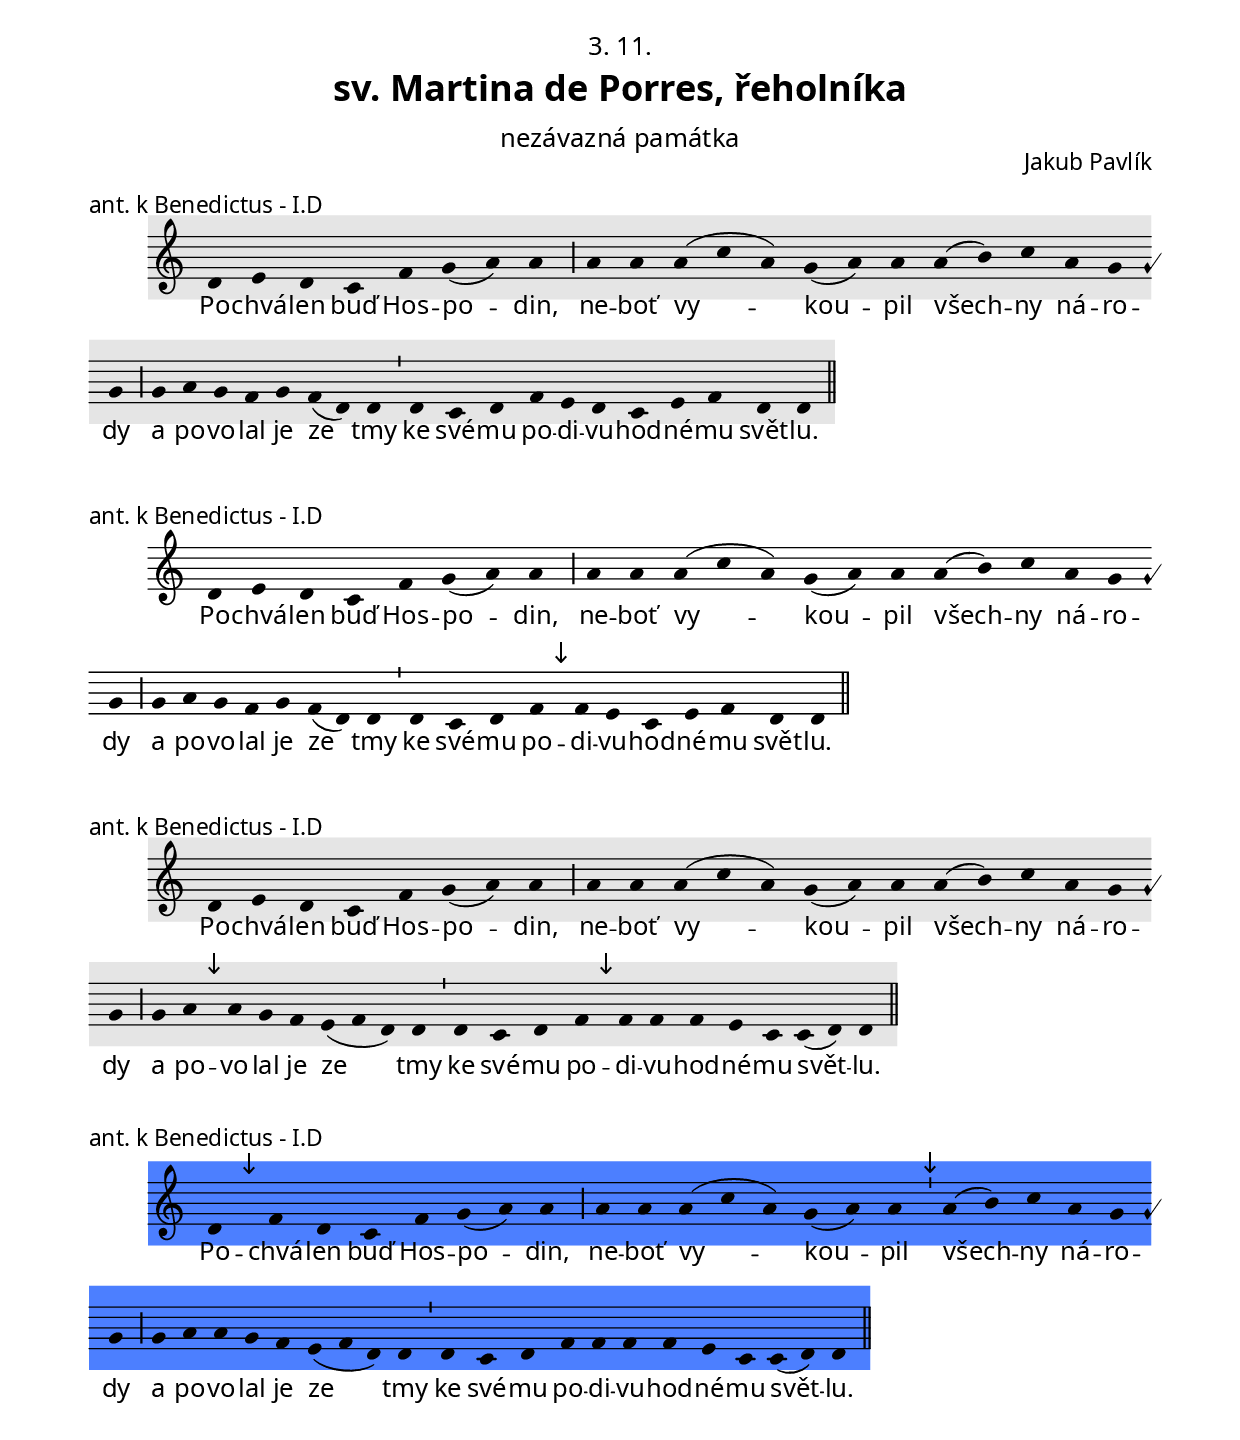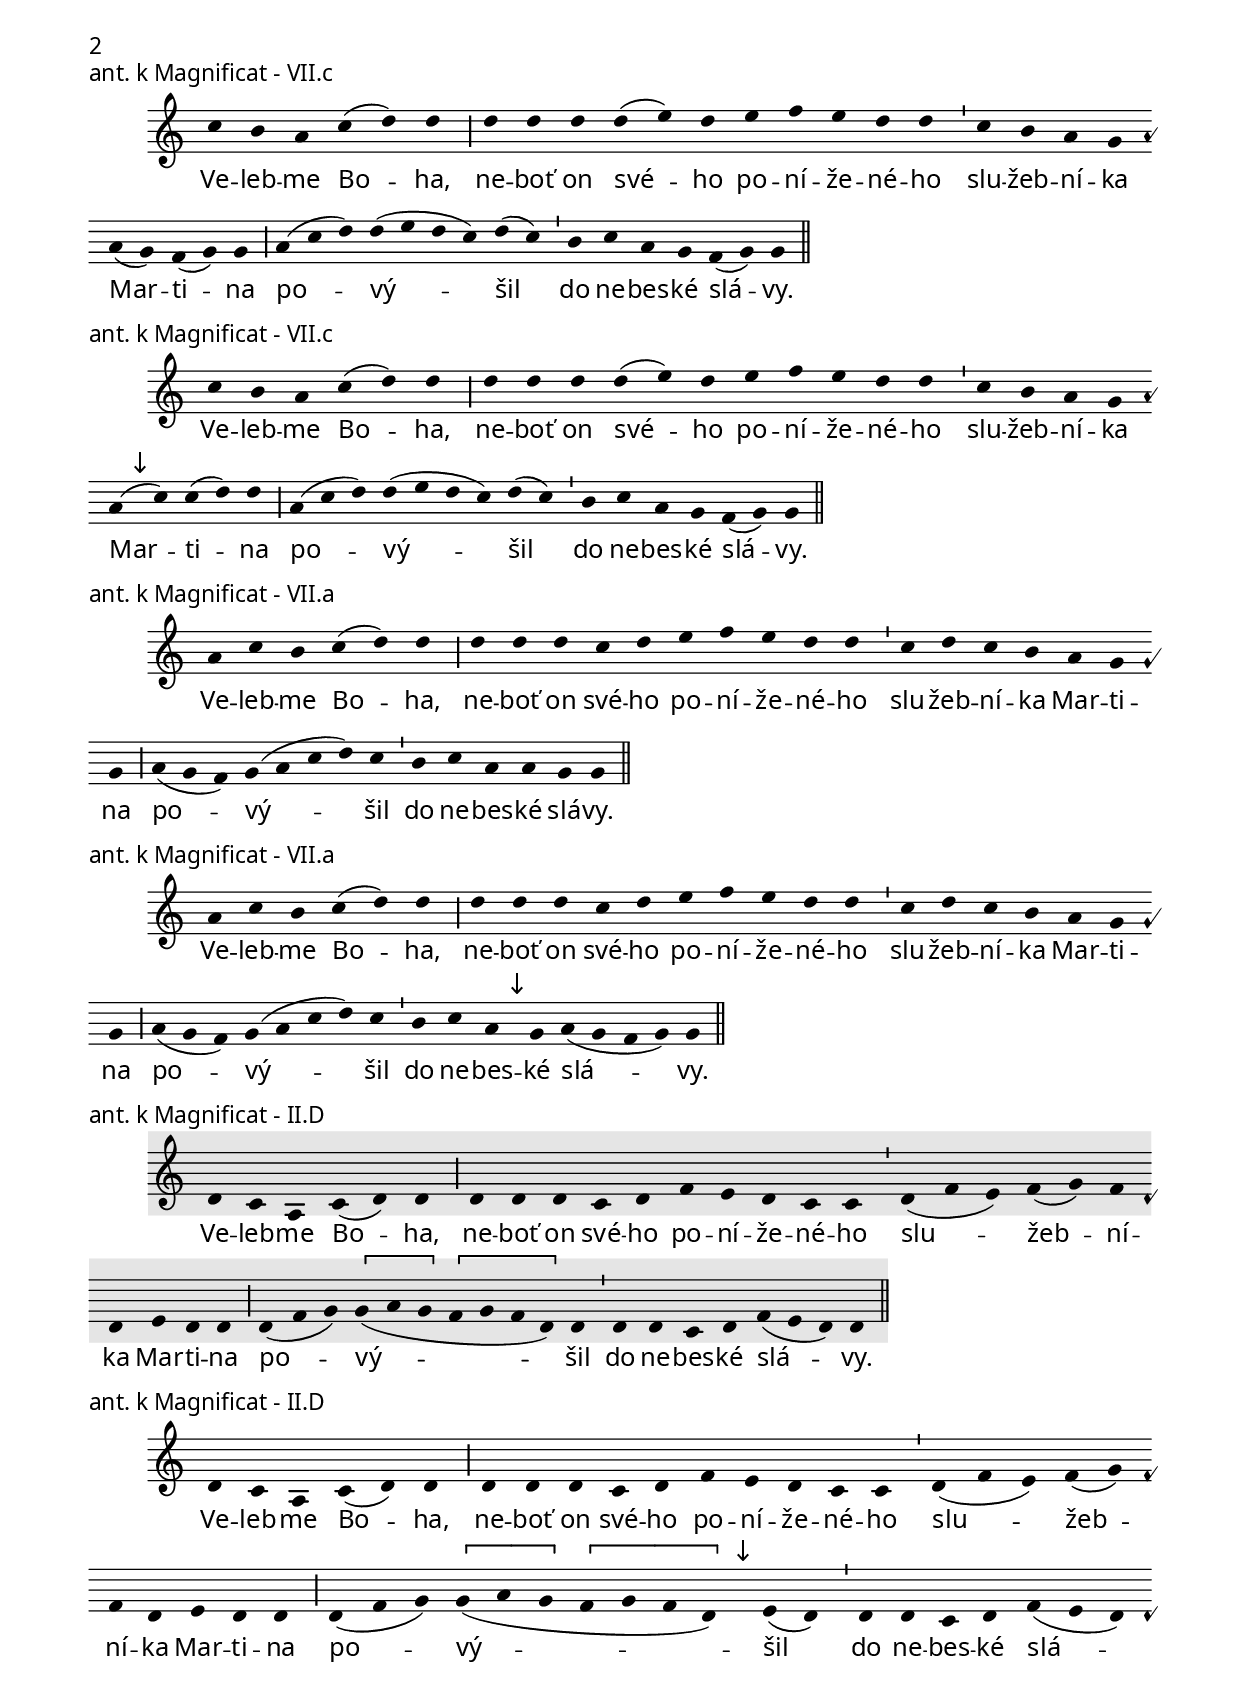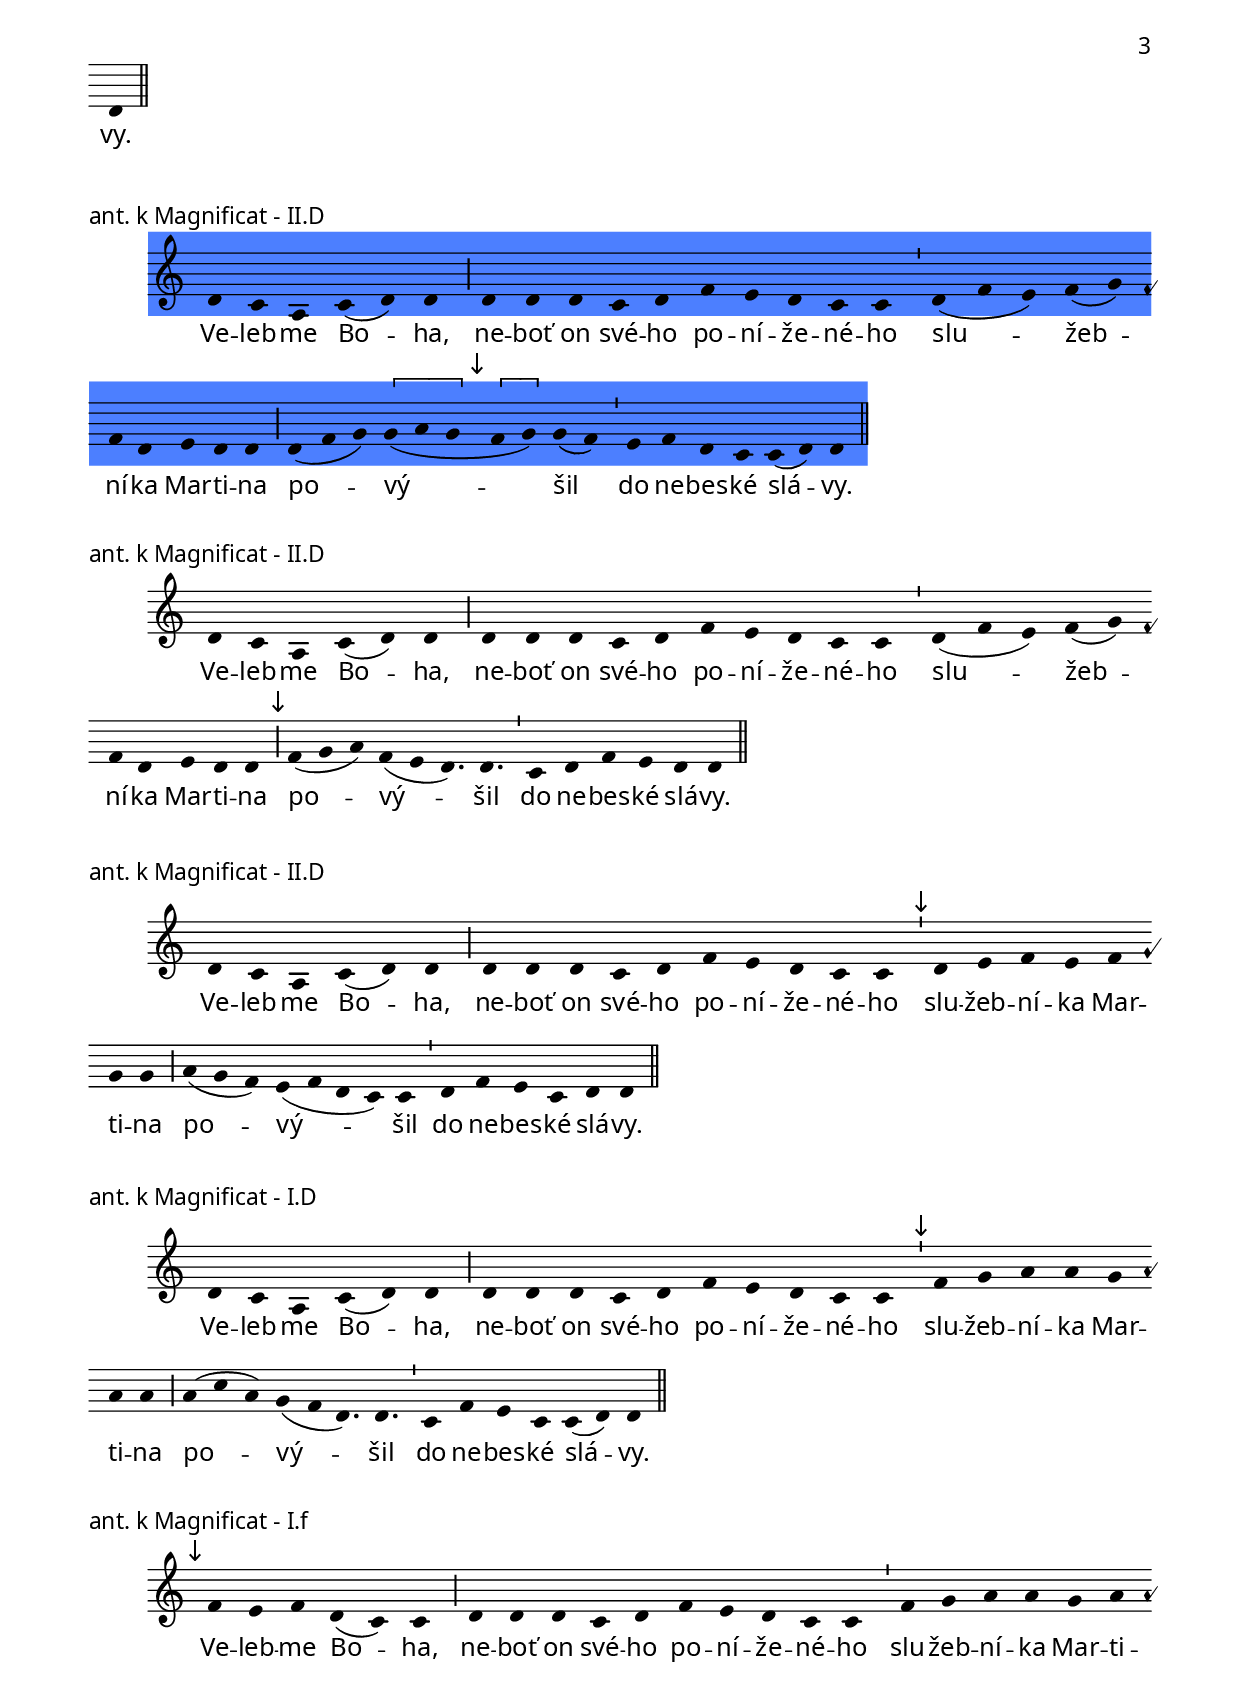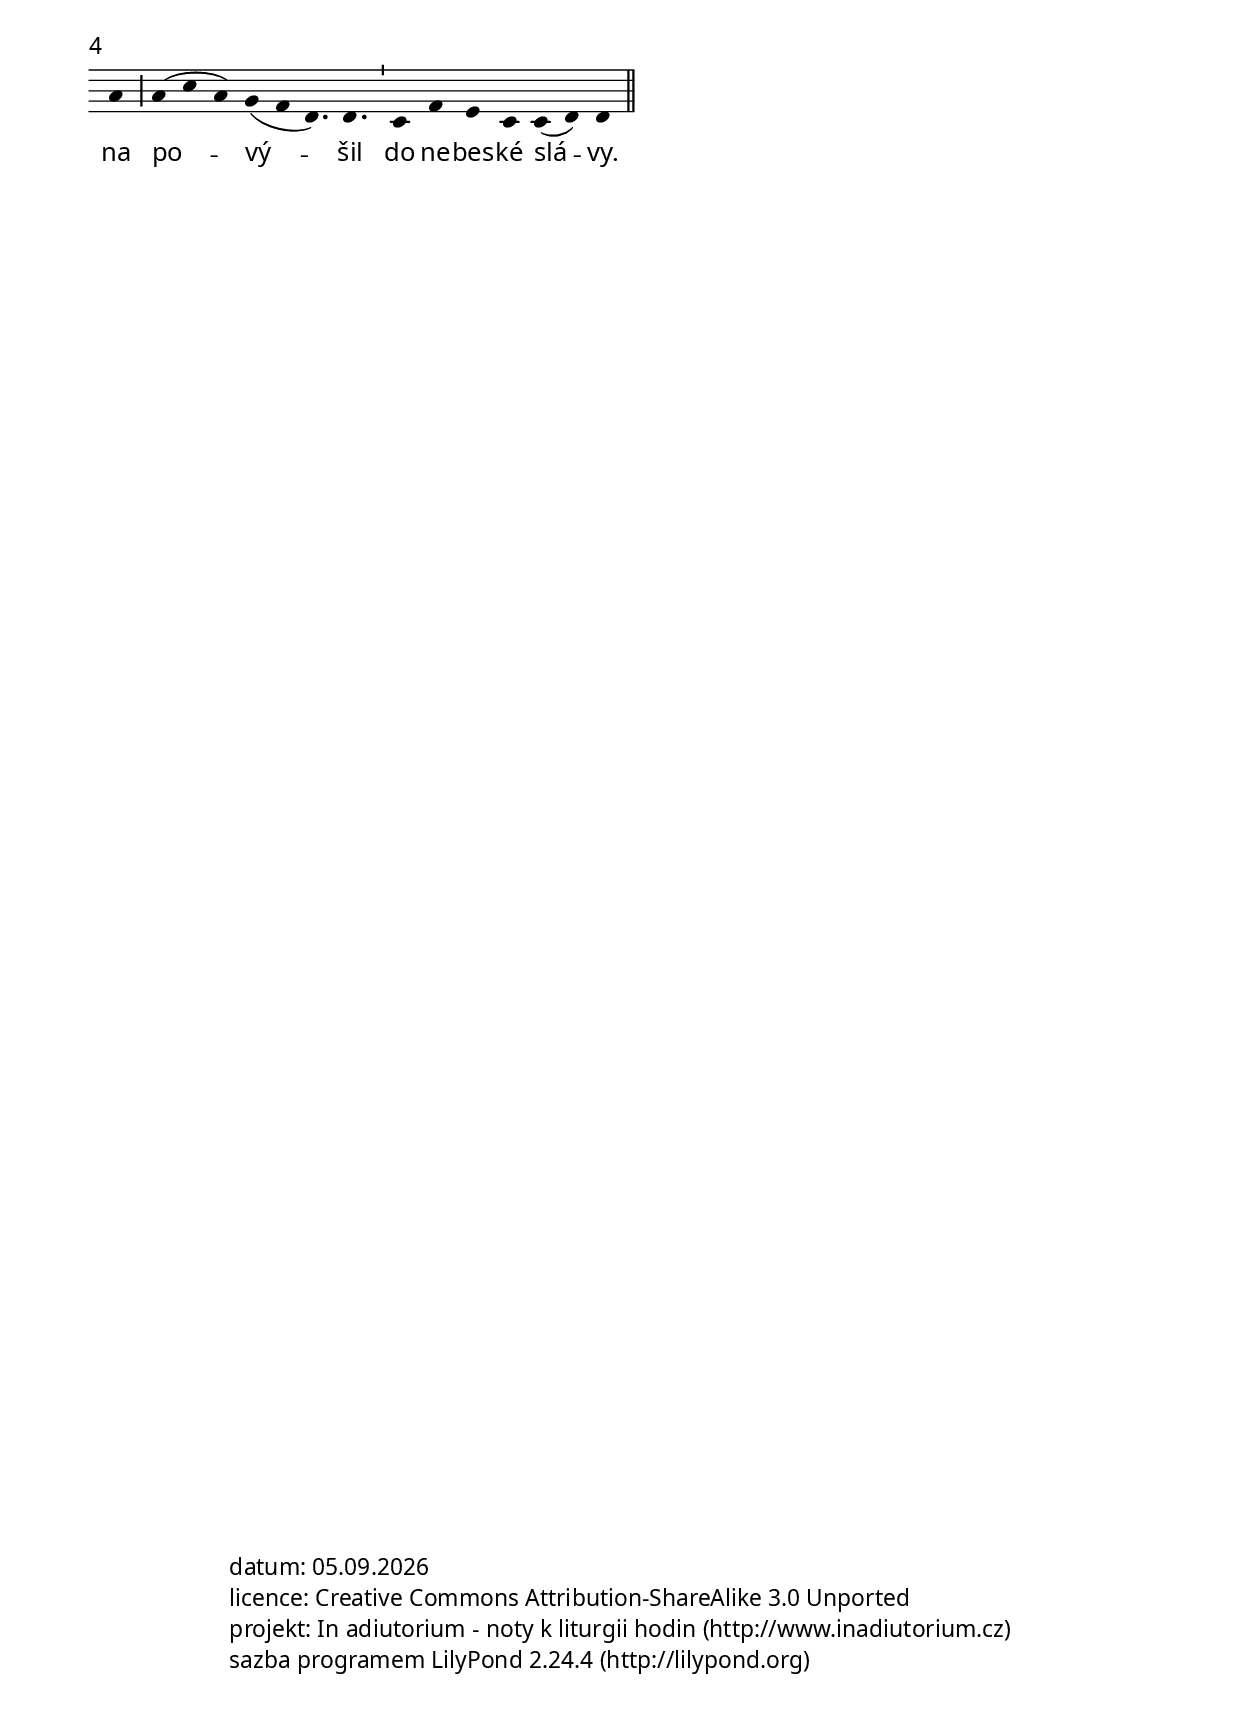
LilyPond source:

\version "2.19.16"

\include "../spolecne.ly"

\header {
  title = \markup\titleSvatek
            "sv. Martina de Porres, řeholníka"
            "nezávazná památka"
            "3. 11."
  composer = "Jakub Pavlík"
}

\score {
  \relative c' {
    \zvyraznovacSedy
    \choralniRezim
    d4 e d c f g( a) a \barMaior
    a a a( c a) g( a) a a( b) c a g g \barMaior
    g a g f g f( d) d \barMin
    d c d f e d c e f d d \barFinalis
  }
  \addlyrics {
    Po -- chvá -- len buď Hos -- po -- din,
    ne -- boť vy -- kou -- pil všech -- ny ná -- ro -- dy
    a po -- vo -- lal je ze tmy
    ke své -- mu po -- di -- vu -- hod -- né -- mu svět -- lu.
  }
  \header {
    quid = "ant. k Benedictus"
    modus = "I"
    differentia = "D"
    psalmus = ""
    id = "aben"
    piece = \markup {\sestavTitulekBezZalmu}
  }
}

\score {
  \relative c' {
    \choralniRezim
    d4 e d c f g( a) a \barMaior
    a a a( c a) g( a) a a( b) c a g g \barMaior
    g a g f g f( d) d \barMin
    d c d f \mark\sipka f e c e f d d \barFinalis
  }
  \addlyrics {
    Po -- chvá -- len buď Hos -- po -- din,
    ne -- boť vy -- kou -- pil všech -- ny ná -- ro -- dy
    a po -- vo -- lal je ze tmy
    ke své -- mu po -- di -- vu -- hod -- né -- mu svět -- lu.
  }
  \header {
    quid = "ant. k Benedictus"
    modus = "I"
    differentia = "D"
    psalmus = ""
    id = "aben"
    piece = \markup {\sestavTitulekBezZalmu}
  }
}

\score {
  \relative c' {
    \zvyraznovacSedy
    \choralniRezim
    d4 e d c f g( a) a \barMaior
    a a a( c a) g( a) a a( b) c a g g \barMaior
    g a \mark\sipka a g f e( f d) d \barMin
    d c d f \mark\sipka f f f e c c( d) d \barFinalis
  }
  \addlyrics {
    Po -- chvá -- len buď Hos -- po -- din,
    ne -- boť vy -- kou -- pil všech -- ny ná -- ro -- dy
    a po -- vo -- lal je ze tmy
    ke své -- mu po -- di -- vu -- hod -- né -- mu svět -- lu.
  }
  \header {
    quid = "ant. k Benedictus"
    modus = "I"
    differentia = "D"
    psalmus = ""
    id = "aben"
    piece = \markup {\sestavTitulekBezZalmu}
  }
}

\score {
  \relative c' {
    \zvyraznovacModry
    \choralniRezim
    d4 \mark\sipka f d c f g( a) a \barMaior
    a a a( c a) g( a) a \mark\sipka \barMin a( b) c a g g \barMaior
    g a a g f e( f d) d \barMin
    d c d f f f f e c c( d) d \barFinalis
  }
  \addlyrics {
    Po -- chvá -- len buď Hos -- po -- din,
    ne -- boť vy -- kou -- pil všech -- ny ná -- ro -- dy
    a po -- vo -- lal je ze tmy
    ke své -- mu po -- di -- vu -- hod -- né -- mu svět -- lu.
  }
  \header {
    quid = "ant. k Benedictus"
    modus = "I"
    differentia = "D"
    psalmus = ""
    id = "aben"
    piece = \markup {\sestavTitulekBezZalmu}
  }
}

\pageBreak

\score {
  \relative c'' {
    \choralniRezim
    c4 b a c( d) d \barMaior
    d d d d( e) d e f e d d \barMin
    c b a g a( g) f( g) g \barMaior
    a( c d) d( e d c) d( c) \barMin
    b c a g f( g) g \barFinalis
  }
  \addlyrics {
    Ve -- leb -- me Bo -- ha,
    ne -- boť on své -- ho po -- ní -- že -- né -- ho
    slu -- žeb -- ní -- ka Mar -- ti -- na
    po -- vý -- šil
    do ne -- bes -- ké slá -- vy.
  }
  \header {
    quid = "ant. k Magnificat"
    modus = "VII"
    differentia = "c"
    psalmus = ""
    id = "amag"
    piece = \markup {\sestavTitulekBezZalmu}
  }
}

\score {
  \relative c'' {
    \choralniRezim
    c4 b a c( d) d \barMaior
    d d d d( e) d e f e d d \barMin
    c b a g a( \mark\sipka c) c( d) d \barMaior
    a( c d) d( e d c) d( c) \barMin
    b c a g f( g) g \barFinalis
  }
  \addlyrics {
    Ve -- leb -- me Bo -- ha,
    ne -- boť on své -- ho po -- ní -- že -- né -- ho
    slu -- žeb -- ní -- ka Mar -- ti -- na
    po -- vý -- šil
    do ne -- bes -- ké slá -- vy.
  }
  \header {
    quid = "ant. k Magnificat"
    modus = "VII"
    differentia = "c"
    psalmus = ""
    id = "amag"
    piece = \markup {\sestavTitulekBezZalmu}
  }
}

\score {
  \relative c'' {
    \choralniRezim
    a4 c b c( d) d \barMaior
    d d d c d e f e d d \barMin
    c d c b a g g \barMaior
    a( g f) g( a c d) c \barMin
    b c a a g g \barFinalis
  }
  \addlyrics {
    Ve -- leb -- me Bo -- ha,
    ne -- boť on své -- ho po -- ní -- že -- né -- ho
    slu -- žeb -- ní -- ka Mar -- ti -- na
    po -- vý -- šil
    do ne -- bes -- ké slá -- vy.
  }
  \header {
    quid = "ant. k Magnificat"
    modus = "VII"
    differentia = "a"
    psalmus = ""
    id = "amag"
    piece = \markup {\sestavTitulekBezZalmu}
  }
}

\score {
  \relative c'' {
    \choralniRezim
    a4 c b c( d) d \barMaior
    d d d c d e f e d d \barMin
    c d c b a g g \barMaior
    a( g f) g( a c d) c \barMin
    b c a \mark\sipka g a( g f g) g \barFinalis
  }
  \addlyrics {
    Ve -- leb -- me Bo -- ha,
    ne -- boť on své -- ho po -- ní -- že -- né -- ho
    slu -- žeb -- ní -- ka Mar -- ti -- na
    po -- vý -- šil
    do ne -- bes -- ké slá -- vy.
  }
  \header {
    quid = "ant. k Magnificat"
    modus = "VII"
    differentia = "a"
    psalmus = ""
    id = "amag"
    piece = \markup {\sestavTitulekBezZalmu}
  }
}

\score {
  \relative c' {
    \zvyraznovacSedy
    \choralniRezim
    d4 c a c( d) d \barMaior
    d d d c d f e d c c \barMin
    d( f e) f( g) f d e d d \barMaior
    d( f g) \[ g( a g \] \[ f g f d) \] d \barMin
    d d c d f( e d) d \barFinalis
  }
  \addlyrics {
    Ve -- leb -- me Bo -- ha,
    ne -- boť on své -- ho po -- ní -- že -- né -- ho
    slu -- žeb -- ní -- ka Mar -- ti -- na
    po -- vý -- šil
    do ne -- bes -- ké slá -- vy.
  }
  \header {
    quid = "ant. k Magnificat"
    modus = "II"
    differentia = "D"
    psalmus = ""
    placet = "spíš lépe - rušivé je snad hlavně jak všechny fráze začínají i končí (navíc často recitací) na d"
    id = "amag"
    piece = \markup {\sestavTitulekBezZalmu}
  }
}

\score {
  \relative c' {
    \choralniRezim
    d4 c a c( d) d \barMaior
    d d d c d f e d c c \barMin
    d( f e) f( g) f d e d d \barMaior
    d( f g) \[ g( a g \] \[ f g f d) \] \mark\sipka e( d) \barMin
    d d c d f( e d) d \barFinalis
  }
  \addlyrics {
    Ve -- leb -- me Bo -- ha,
    ne -- boť on své -- ho po -- ní -- že -- né -- ho
    slu -- žeb -- ní -- ka Mar -- ti -- na
    po -- vý -- šil
    do ne -- bes -- ké slá -- vy.
  }
  \header {
    quid = "ant. k Magnificat"
    modus = "II"
    differentia = "D"
    psalmus = ""
    id = "amag"
    piece = \markup {\sestavTitulekBezZalmu}
  }
}

\score {
  \relative c' {
    \zvyraznovacModry
    \choralniRezim
    d4 c a c( d) d \barMaior
    d d d c d f e d c c \barMin
    d( f e) f( g) f d e d d \barMaior
    d( f g) \[ g( a g \] \mark\sipka \[ f g) \] g( f) \barMin
    e f d c c( d) d \barFinalis
  }
  \addlyrics {
    Ve -- leb -- me Bo -- ha,
    ne -- boť on své -- ho po -- ní -- že -- né -- ho
    slu -- žeb -- ní -- ka Mar -- ti -- na
    po -- vý -- šil
    do ne -- bes -- ké slá -- vy.
  }
  \header {
    quid = "ant. k Magnificat"
    modus = "II"
    differentia = "D"
    psalmus = ""
    id = "amag"
    piece = \markup {\sestavTitulekBezZalmu}
  }
}

\score {
  \relative c' {
    \choralniRezim
    d4 c a c( d) d \barMaior
    d d d c d f e d c c \barMin
    d( f e) f( g) f d e d d \barMaior
    \mark\sipka f( g a) f( e d4.) d \barMin
    c4 d f e d d \barFinalis
  }
  \addlyrics {
    Ve -- leb -- me Bo -- ha,
    ne -- boť on své -- ho po -- ní -- že -- né -- ho
    slu -- žeb -- ní -- ka Mar -- ti -- na
    po -- vý -- šil
    do ne -- bes -- ké slá -- vy.
  }
  \header {
    quid = "ant. k Magnificat"
    modus = "II"
    differentia = "D"
    psalmus = ""
    id = "amag"
    piece = \markup {\sestavTitulekBezZalmu}
  }
}

\score {
  \relative c' {
    \choralniRezim
    d4 c a c( d) d \barMaior
    d d d c d f e d c c \barMin
    \mark\sipka d e f e f g g \barMaior
    a( g f) e( f d c) c \barMin
    d f e c d d \barFinalis
  }
  \addlyrics {
    Ve -- leb -- me Bo -- ha,
    ne -- boť on své -- ho po -- ní -- že -- né -- ho
    slu -- žeb -- ní -- ka Mar -- ti -- na
    po -- vý -- šil
    do ne -- bes -- ké slá -- vy.
  }
  \header {
    quid = "ant. k Magnificat"
    modus = "II"
    differentia = "D"
    psalmus = ""
    id = "amag"
    piece = \markup {\sestavTitulekBezZalmu}
  }
}

\score {
  \relative c' {
    \choralniRezim
    d4 c a c( d) d \barMaior
    d d d c d f e d c c \barMin
    \mark\sipka f g a a g a a \barMaior
    a( c a) g( f d4.) d \barMin
    c4 f e c c( d) d \barFinalis
  }
  \addlyrics {
    Ve -- leb -- me Bo -- ha,
    ne -- boť on své -- ho po -- ní -- že -- né -- ho
    slu -- žeb -- ní -- ka Mar -- ti -- na
    po -- vý -- šil
    do ne -- bes -- ké slá -- vy.
  }
  \header {
    quid = "ant. k Magnificat"
    modus = "I"
    differentia = "D"
    psalmus = ""
    id = "amag"
    piece = \markup {\sestavTitulekBezZalmu}
  }
}

\score {
  \relative c' {
    \choralniRezim
    \mark\sipka f4 e f d( c) c \barMaior
    d d d c d f e d c c \barMin
    f g a a g a a \barMaior
    a( c a) g( f d4.) d \barMin
    c4 f e c c( d) d \barFinalis
  }
  \addlyrics {
    Ve -- leb -- me Bo -- ha,
    ne -- boť on své -- ho po -- ní -- že -- né -- ho
    slu -- žeb -- ní -- ka Mar -- ti -- na
    po -- vý -- šil
    do ne -- bes -- ké slá -- vy.
  }
  \header {
    quid = "ant. k Magnificat"
    modus = "I"
    differentia = "f"
    psalmus = ""
    id = "amag"
    piece = \markup {\sestavTitulekBezZalmu}
  }
}